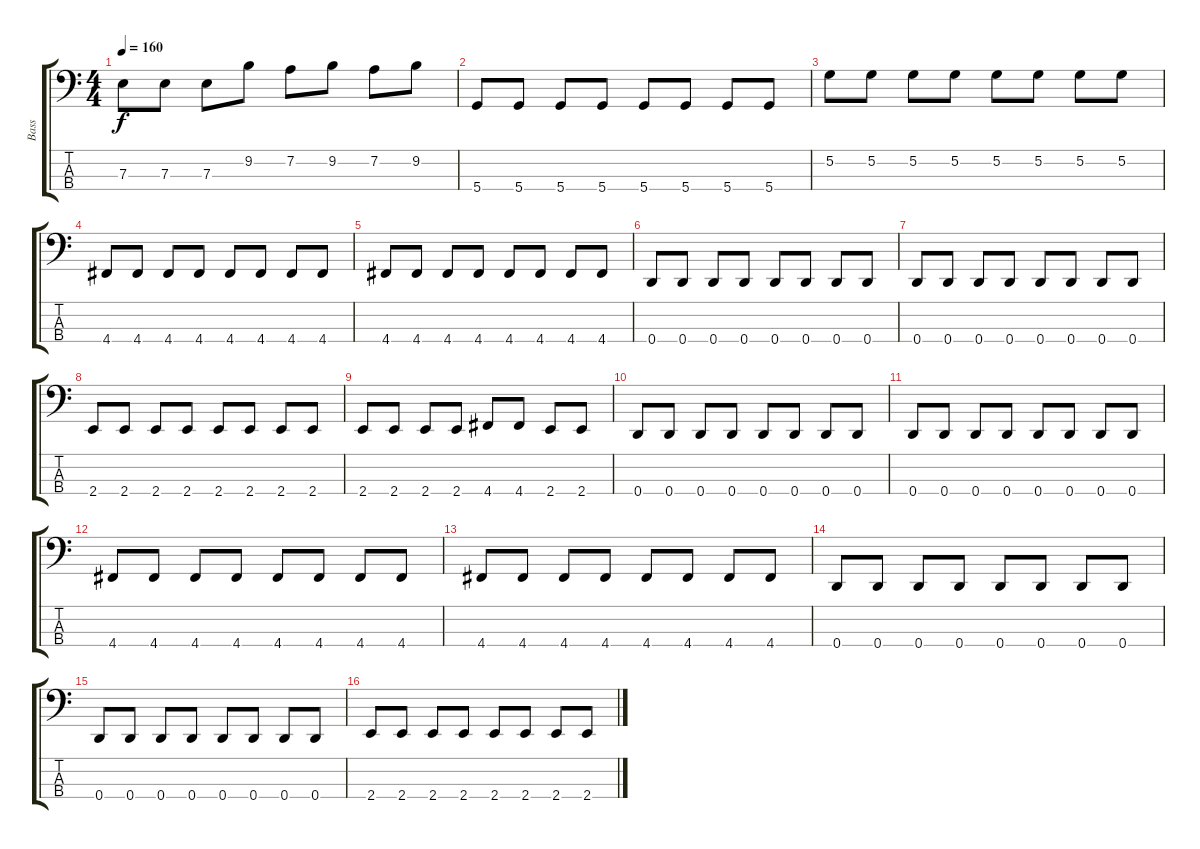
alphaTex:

\track ("Bass" "Bass") {instrument electricbassfinger}
\staff {score tabs}
\tuning (G2 D2 A1 D1) {hide}
\ts (4 4)
\tempo 160
\clef f4
\ks c
7.3.8{dy f} 7.3.8 7.3.8 9.2.8 7.2.8 9.2.8 7.2.8 9.2.8 |
5.4.8 5.4.8 5.4.8 5.4.8 5.4.8 5.4.8 5.4.8 5.4.8 |
5.2.8 5.2.8 5.2.8 5.2.8 5.2.8 5.2.8 5.2.8 5.2.8 |
4.4.8 4.4.8 4.4.8 4.4.8 4.4.8 4.4.8 4.4.8 4.4.8 |
4.4.8 4.4.8 4.4.8 4.4.8 4.4.8 4.4.8 4.4.8 4.4.8 |
0.4.8 0.4.8 0.4.8 0.4.8 0.4.8 0.4.8 0.4.8 0.4.8 |
0.4.8 0.4.8 0.4.8 0.4.8 0.4.8 0.4.8 0.4.8 0.4.8 |
2.4.8 2.4.8 2.4.8 2.4.8 2.4.8 2.4.8 2.4.8 2.4.8 |
2.4.8 2.4.8 2.4.8 2.4.8 4.4.8 4.4.8 2.4.8 2.4.8 |
0.4.8 0.4.8 0.4.8 0.4.8 0.4.8 0.4.8 0.4.8 0.4.8 |
0.4.8 0.4.8 0.4.8 0.4.8 0.4.8 0.4.8 0.4.8 0.4.8 |
4.4.8 4.4.8 4.4.8 4.4.8 4.4.8 4.4.8 4.4.8 4.4.8 |
4.4.8 4.4.8 4.4.8 4.4.8 4.4.8 4.4.8 4.4.8 4.4.8 |
0.4.8 0.4.8 0.4.8 0.4.8 0.4.8 0.4.8 0.4.8 0.4.8 |
0.4.8 0.4.8 0.4.8 0.4.8 0.4.8 0.4.8 0.4.8 0.4.8 |
2.4.8 2.4.8 2.4.8 2.4.8 2.4.8 2.4.8 2.4.8 2.4.8
